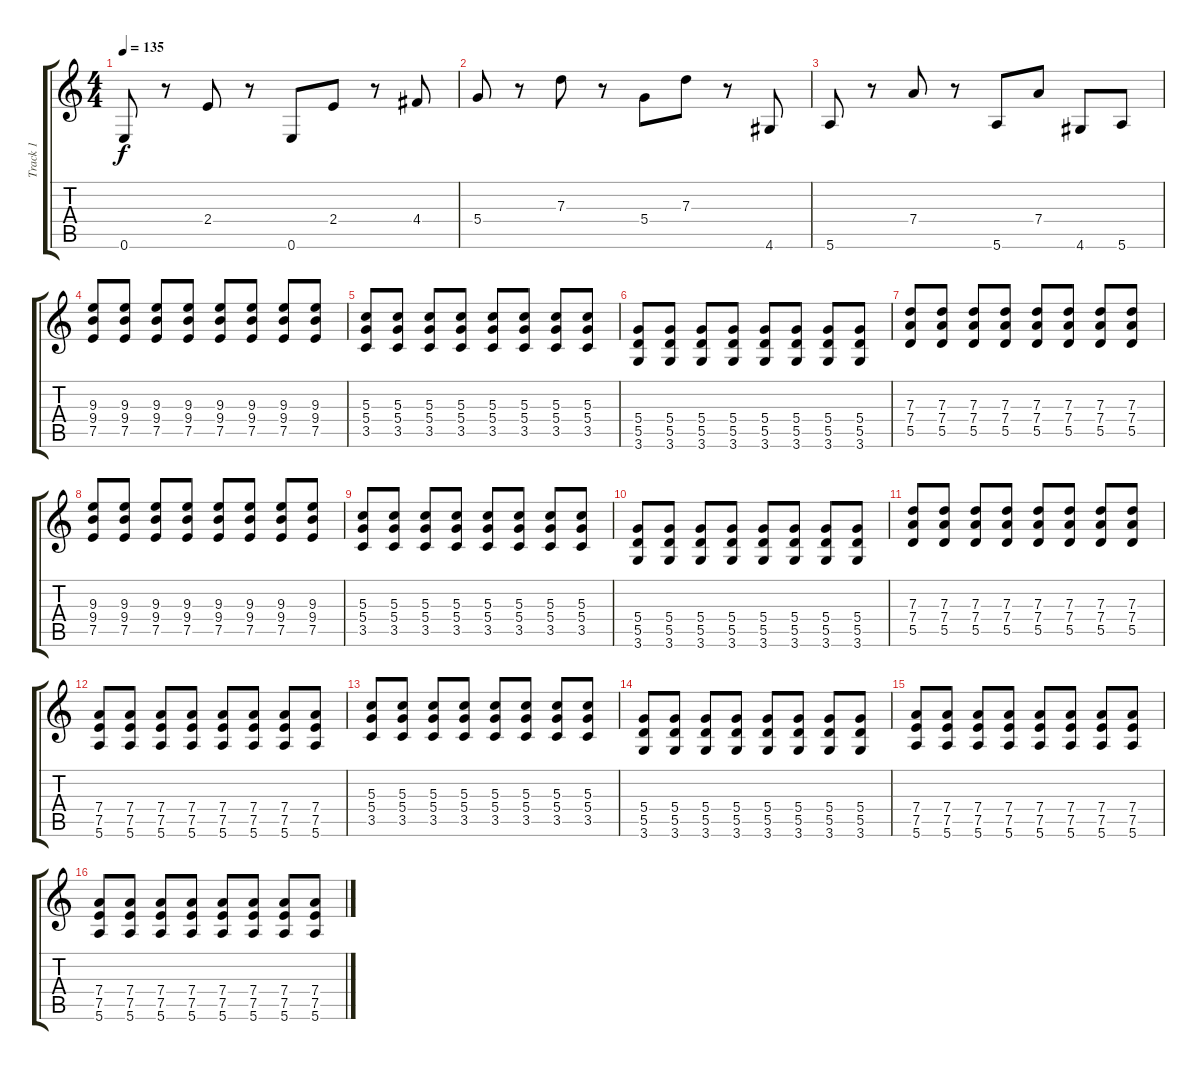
\track ("Track 1" "Track 1") {instrument overdrivenguitar}
\staff {score tabs}
\tuning (E4 B3 G3 D3 A2 E2) {hide}
\ts (4 4)
\tempo 135
\clef g2
\ks c
0.6.8{dy f} r.8 2.4.8 r.8 0.6.8 2.4.8 r.8 4.4.8 |
5.4.8 r.8 7.3.8 r.8 5.4.8 7.3.8 r.8 4.6.8 |
5.6.8 r.8 7.4.8 r.8 5.6.8 7.4.8 4.6.8 5.6.8 |
(9.3 9.4 7.5).8 (9.3 9.4 7.5).8 (9.3 9.4 7.5).8 (9.3 9.4 7.5).8 (9.3 9.4 7.5).8 (9.3 9.4 7.5).8 (9.3 9.4 7.5).8 (9.3 9.4 7.5).8 |
(5.3 5.4 3.5).8 (5.3 5.4 3.5).8 (5.3 5.4 3.5).8 (5.3 5.4 3.5).8 (5.3 5.4 3.5).8 (5.3 5.4 3.5).8 (5.3 5.4 3.5).8 (5.3 5.4 3.5).8 |
(5.4 5.5 3.6).8 (5.4 5.5 3.6).8 (5.4 5.5 3.6).8 (5.4 5.5 3.6).8 (5.4 5.5 3.6).8 (5.4 5.5 3.6).8 (5.4 5.5 3.6).8 (5.4 5.5 3.6).8 |
(7.3 7.4 5.5).8 (7.3 7.4 5.5).8 (7.3 7.4 5.5).8 (7.3 7.4 5.5).8 (7.3 7.4 5.5).8 (7.3 7.4 5.5).8 (7.3 7.4 5.5).8 (7.3 7.4 5.5).8 |
(9.3 9.4 7.5).8 (9.3 9.4 7.5).8 (9.3 9.4 7.5).8 (9.3 9.4 7.5).8 (9.3 9.4 7.5).8 (9.3 9.4 7.5).8 (9.3 9.4 7.5).8 (9.3 9.4 7.5).8 |
(5.3 5.4 3.5).8 (5.3 5.4 3.5).8 (5.3 5.4 3.5).8 (5.3 5.4 3.5).8 (5.3 5.4 3.5).8 (5.3 5.4 3.5).8 (5.3 5.4 3.5).8 (5.3 5.4 3.5).8 |
(5.4 5.5 3.6).8 (5.4 5.5 3.6).8 (5.4 5.5 3.6).8 (5.4 5.5 3.6).8 (5.4 5.5 3.6).8 (5.4 5.5 3.6).8 (5.4 5.5 3.6).8 (5.4 5.5 3.6).8 |
(7.3 7.4 5.5).8 (7.3 7.4 5.5).8 (7.3 7.4 5.5).8 (7.3 7.4 5.5).8 (7.3 7.4 5.5).8 (7.3 7.4 5.5).8 (7.3 7.4 5.5).8 (7.3 7.4 5.5).8 |
(7.4 7.5 5.6).8 (7.4 7.5 5.6).8 (7.4 7.5 5.6).8 (7.4 7.5 5.6).8 (7.4 7.5 5.6).8 (7.4 7.5 5.6).8 (7.4 7.5 5.6).8 (7.4 7.5 5.6).8 |
(5.3 5.4 3.5).8 (5.3 5.4 3.5).8 (5.3 5.4 3.5).8 (5.3 5.4 3.5).8 (5.3 5.4 3.5).8 (5.3 5.4 3.5).8 (5.3 5.4 3.5).8 (5.3 5.4 3.5).8 |
(5.4 5.5 3.6).8 (5.4 5.5 3.6).8 (5.4 5.5 3.6).8 (5.4 5.5 3.6).8 (5.4 5.5 3.6).8 (5.4 5.5 3.6).8 (5.4 5.5 3.6).8 (5.4 5.5 3.6).8 |
(7.4 7.5 5.6).8 (7.4 7.5 5.6).8 (7.4 7.5 5.6).8 (7.4 7.5 5.6).8 (7.4 7.5 5.6).8 (7.4 7.5 5.6).8 (7.4 7.5 5.6).8 (7.4 7.5 5.6).8 |
(7.4 7.5 5.6).8 (7.4 7.5 5.6).8 (7.4 7.5 5.6).8 (7.4 7.5 5.6).8 (7.4 7.5 5.6).8 (7.4 7.5 5.6).8 (7.4 7.5 5.6).8 (7.4 7.5 5.6).8
